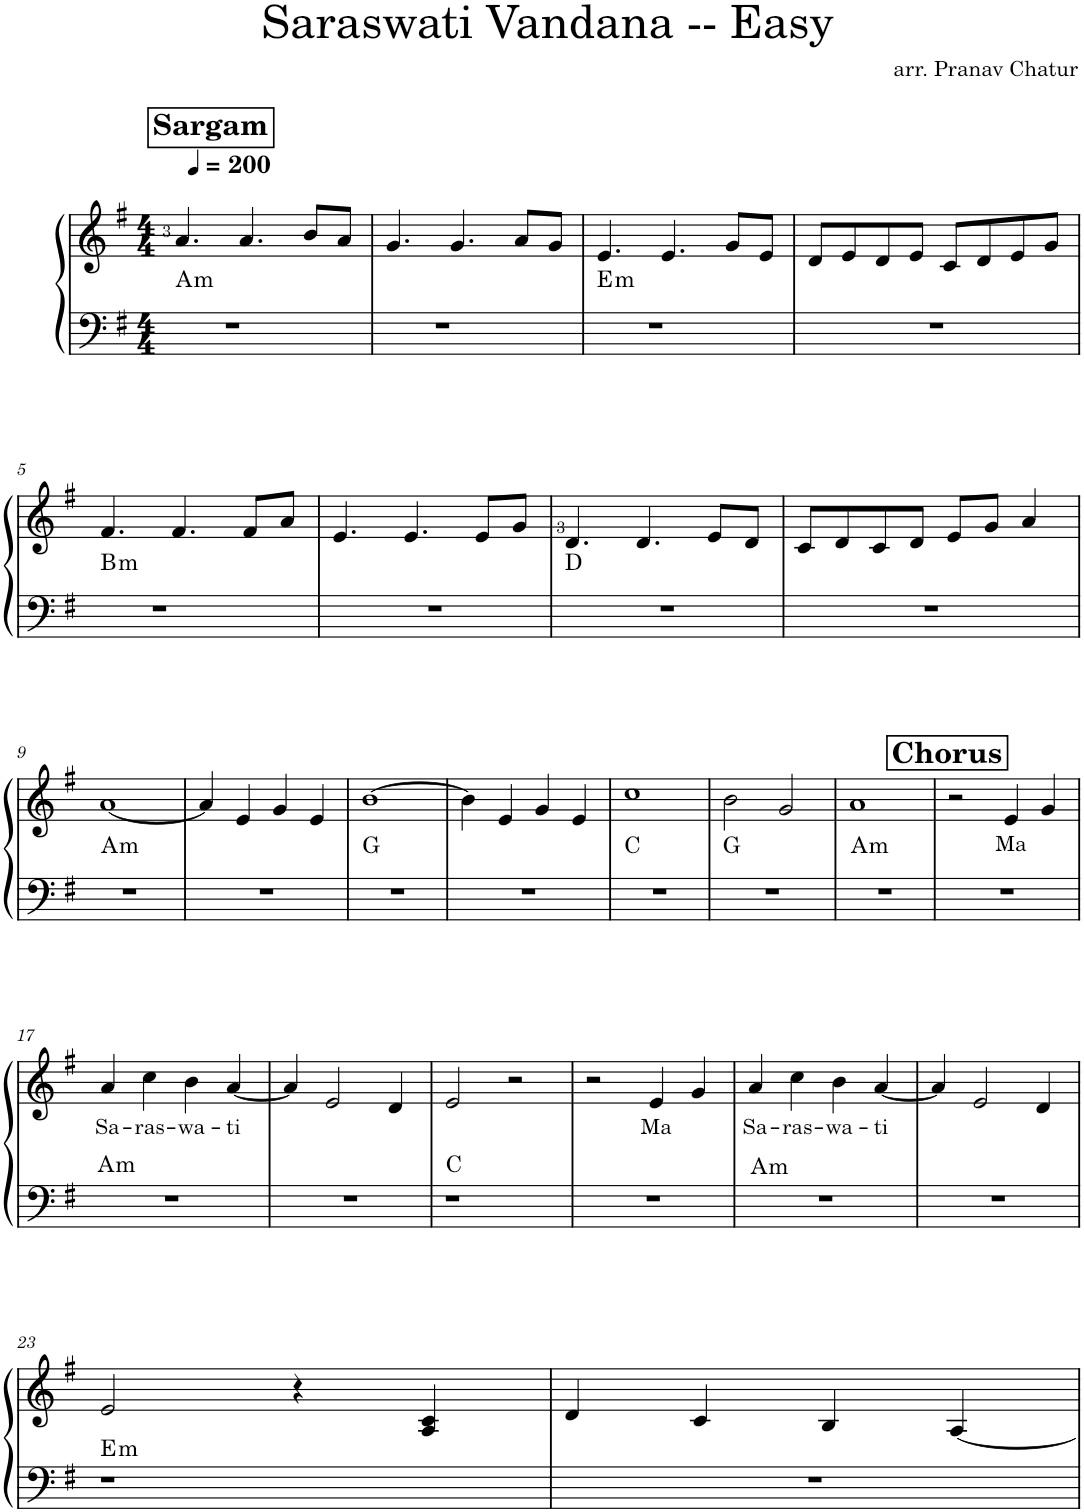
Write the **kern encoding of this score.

**kern	**kern	**text	**harte
*part1	*part1	*part1	*part1
*staff2	*staff1	*staff1	*
*I"Piano	*	*	*
*I'Pno.	*	*	*
*clefF4	*clefG2	*	*
*k[f#]	*k[f#]	*	*
*M4/4	*M4/4	*	*
*MM200	*MM200	*	*
!!LO:REH:place=s1:a:B:cj:fs=14:t=Sargam
=1	=1	=1	=1
!	!	!	!LO:H:kt=m
1r	4.a/	.	A:min
.	4.a/	.	.
.	8b/L	.	.
.	8a/J	.	.
=2	=2	=2	=2
1r	4.g/	.	.
.	4.g/	.	.
.	8a/L	.	.
.	8g/J	.	.
=3	=3	=3	=3
!	!	!	!LO:H:kt=m
1r	4.e/	.	E:min
.	4.e/	.	.
.	8g/L	.	.
.	8e/J	.	.
=4	=4	=4	=4
1r	8d/L	.	.
.	8e/	.	.
.	8d/	.	.
.	8e/J	.	.
.	8c/L	.	.
.	8d/	.	.
.	8e/	.	.
.	8g/J	.	.
!!LO:LB:g=z
=5	=5	=5	=5
!	!	!	!LO:H:kt=m
1r	4.f#/	.	B:min
.	4.f#/	.	.
.	8f#/L	.	.
.	8a/J	.	.
=6	=6	=6	=6
1r	4.e/	.	.
.	4.e/	.	.
.	8e/L	.	.
.	8g/J	.	.
=7	=7	=7	=7
1r	4.d/	.	D:maj
.	4.d/	.	.
.	8e/L	.	.
.	8d/J	.	.
=8	=8	=8	=8
1r	8c/L	.	.
.	8d/	.	.
.	8c/	.	.
.	8d/J	.	.
.	8e/L	.	.
.	8g/J	.	.
.	4a/	.	.
!!LO:LB:g=z
=9	=9	=9	=9
!	!	!	!LO:H:kt=m
1r	[1a	.	A:min
=10	=10	=10	=10
1r	4a/]	.	.
.	4e/	.	.
.	4g/	.	.
.	4e/	.	.
=11	=11	=11	=11
1r	[1b	.	G:maj
=12	=12	=12	=12
1r	4b\]	.	.
.	4e/	.	.
.	4g/	.	.
.	4e/	.	.
=13	=13	=13	=13
1r	1cc	.	C:maj
=14	=14	=14	=14
1r	2b\	.	G:maj
.	2g/	.	.
=15	=15	=15	=15
!	!	!	!LO:H:kt=m
1r	1a	.	A:min
!!LO:REH:place=s1:a:B:cj:fs=14:t=Chorus
=16	=16	=16	=16
1r	2r	.	.
!	!	!LO:LY:b	!
.	4e/	Ma	.
.	4g/	.	.
!!LO:LB:g=z
=17	=17	=17	=17
!	!	!LO:LY:b	!LO:H:kt=m
1r	4a/	Sa-	A:min
!	!	!LO:LY:b	!
.	4cc\	-ras-	.
!	!	!LO:LY:b	!
.	4b\	-wa-	.
!	!	!LO:LY:b	!
.	[4a/	-ti	.
=18	=18	=18	=18
1r	4a/]	.	.
.	2e/	.	.
.	4d/	.	.
=19	=19	=19	=19
1r	2e/	.	C:maj
.	2r	.	.
=20	=20	=20	=20
1r	2r	.	.
!	!	!LO:LY:b	!
.	4e/	Ma	.
.	4g/	.	.
=21	=21	=21	=21
!	!	!LO:LY:b	!LO:H:kt=m
1r	4a/	Sa-	A:min
!	!	!LO:LY:b	!
.	4cc\	-ras-	.
!	!	!LO:LY:b	!
.	4b\	-wa-	.
!	!	!LO:LY:b	!
.	[4a/	-ti	.
=22	=22	=22	=22
1r	4a/]	.	.
.	2e/	.	.
.	4d/	.	.
!!LO:LB:g=z
=23	=23	=23	=23
!	!	!	!LO:H:kt=m
1r	2e/	.	E:min
.	4r	.	.
.	4A/ 4c/	.	.
=24	=24	=24	=24
1r	4d/	.	.
.	4c/	.	.
.	4B/	.	.
.	[4A/	.	.
=	=	=	=
*-	*-	*-	*-
